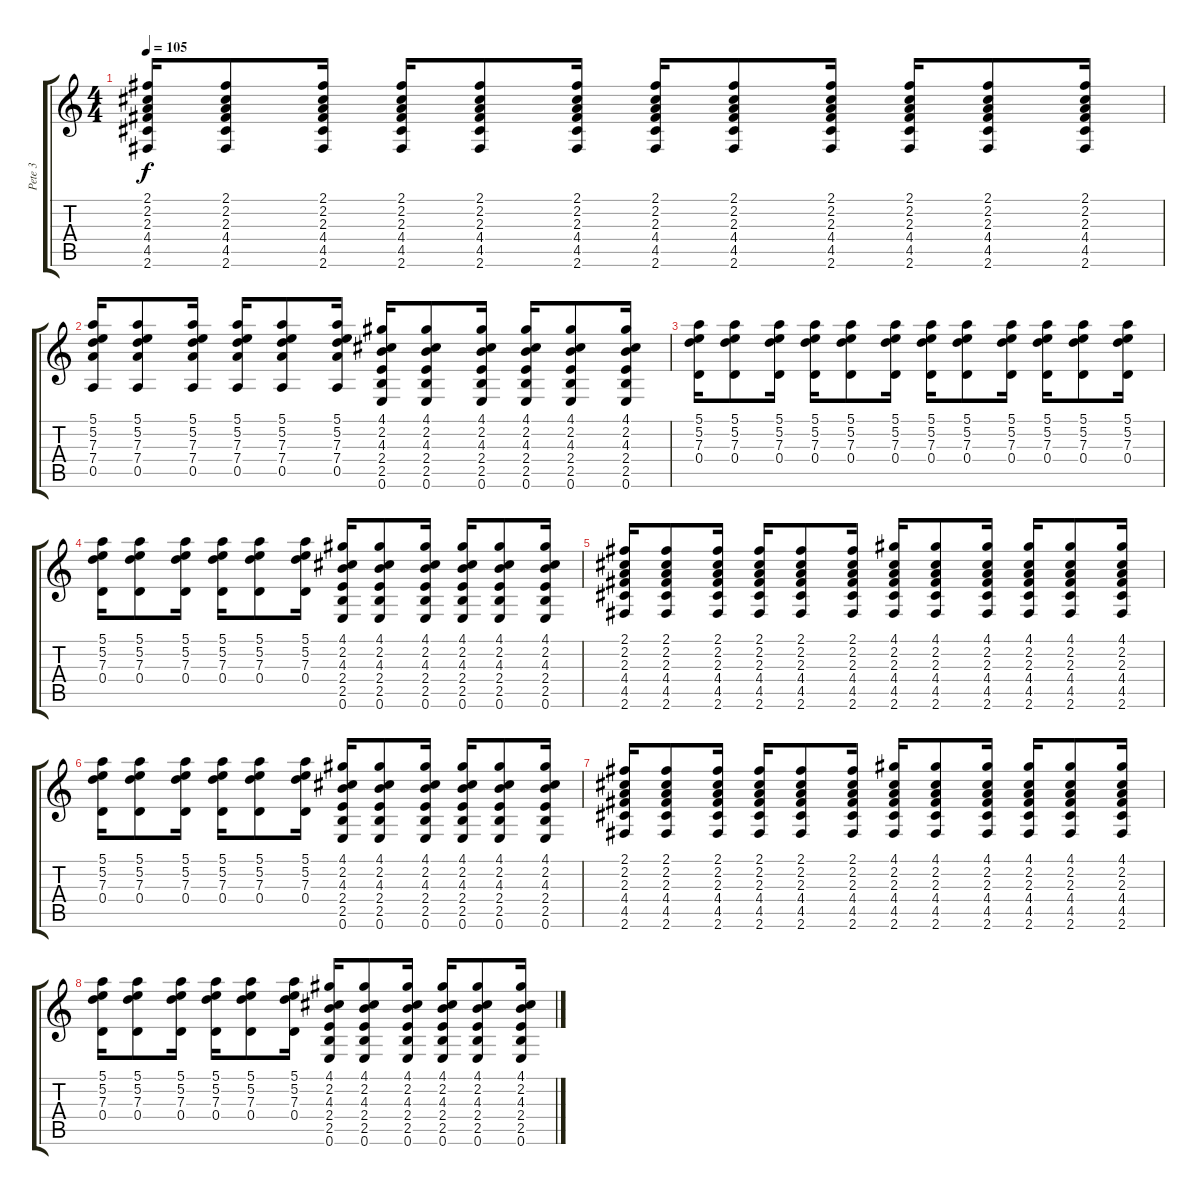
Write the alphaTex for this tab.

\track ("Pete 3" "Pete 3") {instrument distortionguitar}
\staff {score tabs}
\tuning (E4 B3 G3 D3 A2 E2) {hide}
\ts (4 4)
\tempo 105
\clef g2
\ks c
(2.1 2.2 2.3 4.4 4.5 2.6).16{dy f} (2.1 2.2 2.3 4.4 4.5 2.6).8 (2.1 2.2 2.3 4.4 4.5 2.6).16 (2.1 2.2 2.3 4.4 4.5 2.6).16 (2.1 2.2 2.3 4.4 4.5 2.6).8 (2.1 2.2 2.3 4.4 4.5 2.6).16 (2.1 2.2 2.3 4.4 4.5 2.6).16 (2.1 2.2 2.3 4.4 4.5 2.6).8 (2.1 2.2 2.3 4.4 4.5 2.6).16 (2.1 2.2 2.3 4.4 4.5 2.6).16 (2.1 2.2 2.3 4.4 4.5 2.6).8 (2.1 2.2 2.3 4.4 4.5 2.6).16 |
(5.1 5.2 7.3 7.4 0.5).16 (5.1 5.2 7.3 7.4 0.5).8 (5.1 5.2 7.3 7.4 0.5).16 (5.1 5.2 7.3 7.4 0.5).16 (5.1 5.2 7.3 7.4 0.5).8 (5.1 5.2 7.3 7.4 0.5).16 (4.1 2.2 4.3 2.4 2.5 0.6).16 (4.1 2.2 4.3 2.4 2.5 0.6).8 (4.1 2.2 4.3 2.4 2.5 0.6).16 (4.1 2.2 4.3 2.4 2.5 0.6).16 (4.1 2.2 4.3 2.4 2.5 0.6).8 (4.1 2.2 4.3 2.4 2.5 0.6).16 |
(5.1 5.2 7.3 0.4).16 (5.1 5.2 7.3 0.4).8 (5.1 5.2 7.3 0.4).16 (5.1 5.2 7.3 0.4).16 (5.1 5.2 7.3 0.4).8 (5.1 5.2 7.3 0.4).16 (5.1 5.2 7.3 0.4).16 (5.1 5.2 7.3 0.4).8 (5.1 5.2 7.3 0.4).16 (5.1 5.2 7.3 0.4).16 (5.1 5.2 7.3 0.4).8 (5.1 5.2 7.3 0.4).16 |
(5.1 5.2 7.3 0.4).16 (5.1 5.2 7.3 0.4).8 (5.1 5.2 7.3 0.4).16 (5.1 5.2 7.3 0.4).16 (5.1 5.2 7.3 0.4).8 (5.1 5.2 7.3 0.4).16 (4.1 2.2 4.3 2.4 2.5 0.6).16 (4.1 2.2 4.3 2.4 2.5 0.6).8 (4.1 2.2 4.3 2.4 2.5 0.6).16 (4.1 2.2 4.3 2.4 2.5 0.6).16 (4.1 2.2 4.3 2.4 2.5 0.6).8 (4.1 2.2 4.3 2.4 2.5 0.6).16 |
(2.1 2.2 2.3 4.4 4.5 2.6).16 (2.1 2.2 2.3 4.4 4.5 2.6).8 (2.1 2.2 2.3 4.4 4.5 2.6).16 (2.1 2.2 2.3 4.4 4.5 2.6).16 (2.1 2.2 2.3 4.4 4.5 2.6).8 (2.1 2.2 2.3 4.4 4.5 2.6).16 (4.1 2.2 2.3 4.4 4.5 2.6).16 (4.1 2.2 2.3 4.4 4.5 2.6).8 (4.1 2.2 2.3 4.4 4.5 2.6).16 (4.1 2.2 2.3 4.4 4.5 2.6).16 (4.1 2.2 2.3 4.4 4.5 2.6).8 (4.1 2.2 2.3 4.4 4.5 2.6).16 |
(5.1 5.2 7.3 0.4).16 (5.1 5.2 7.3 0.4).8 (5.1 5.2 7.3 0.4).16 (5.1 5.2 7.3 0.4).16 (5.1 5.2 7.3 0.4).8 (5.1 5.2 7.3 0.4).16 (4.1 2.2 4.3 2.4 2.5 0.6).16 (4.1 2.2 4.3 2.4 2.5 0.6).8 (4.1 2.2 4.3 2.4 2.5 0.6).16 (4.1 2.2 4.3 2.4 2.5 0.6).16 (4.1 2.2 4.3 2.4 2.5 0.6).8 (4.1 2.2 4.3 2.4 2.5 0.6).16 |
(2.1 2.2 2.3 4.4 4.5 2.6).16 (2.1 2.2 2.3 4.4 4.5 2.6).8 (2.1 2.2 2.3 4.4 4.5 2.6).16 (2.1 2.2 2.3 4.4 4.5 2.6).16 (2.1 2.2 2.3 4.4 4.5 2.6).8 (2.1 2.2 2.3 4.4 4.5 2.6).16 (4.1 2.2 2.3 4.4 4.5 2.6).16 (4.1 2.2 2.3 4.4 4.5 2.6).8 (4.1 2.2 2.3 4.4 4.5 2.6).16 (4.1 2.2 2.3 4.4 4.5 2.6).16 (4.1 2.2 2.3 4.4 4.5 2.6).8 (4.1 2.2 2.3 4.4 4.5 2.6).16 |
(5.1 5.2 7.3 0.4).16 (5.1 5.2 7.3 0.4).8 (5.1 5.2 7.3 0.4).16 (5.1 5.2 7.3 0.4).16 (5.1 5.2 7.3 0.4).8 (5.1 5.2 7.3 0.4).16 (4.1 2.2 4.3 2.4 2.5 0.6).16 (4.1 2.2 4.3 2.4 2.5 0.6).8 (4.1 2.2 4.3 2.4 2.5 0.6).16 (4.1 2.2 4.3 2.4 2.5 0.6).16 (4.1 2.2 4.3 2.4 2.5 0.6).8 (4.1 2.2 4.3 2.4 2.5 0.6).16
